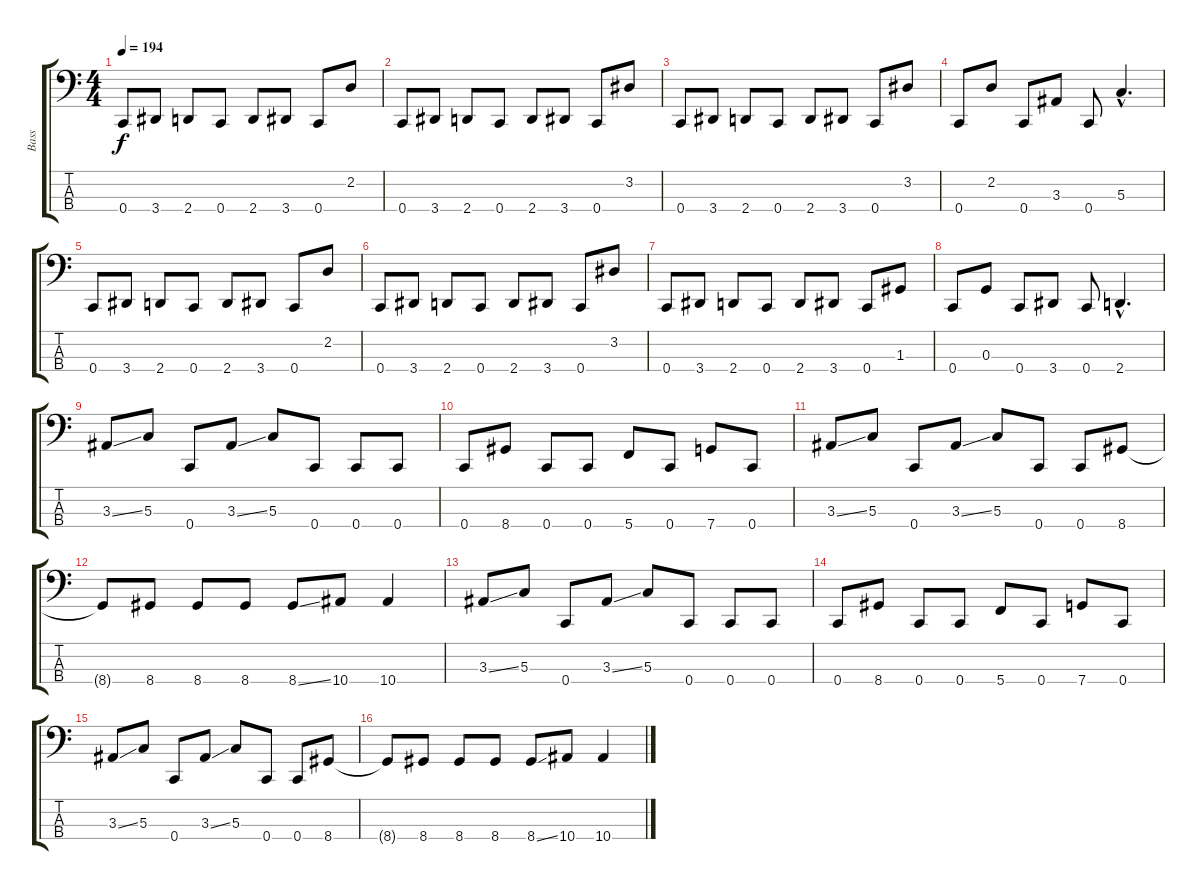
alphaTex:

\track ("Bass" "Bass") {instrument electricbasspick}
\staff {score tabs}
\tuning (F2 C2 G1 C1) {hide}
\ts (4 4)
\tempo 194
\clef f4
\ks c
0.4.8{dy f} 3.4.8 2.4.8 0.4.8 2.4.8 3.4.8 0.4.8 2.2.8 |
0.4.8 3.4.8 2.4.8 0.4.8 2.4.8 3.4.8 0.4.8 3.2.8 |
0.4.8 3.4.8 2.4.8 0.4.8 2.4.8 3.4.8 0.4.8 3.2.8 |
0.4.8 2.2.8 0.4.8 3.3.8 0.4.8 5.3{hac}.4{d} |
0.4.8 3.4.8 2.4.8 0.4.8 2.4.8 3.4.8 0.4.8 2.2.8 |
0.4.8 3.4.8 2.4.8 0.4.8 2.4.8 3.4.8 0.4.8 3.2.8 |
0.4.8 3.4.8 2.4.8 0.4.8 2.4.8 3.4.8 0.4.8 1.3.8 |
0.4.8 0.3.8 0.4.8 3.4.8 0.4.8 2.4{hac}.4{d} |
3.3{ss}.8 5.3.8 0.4.8 3.3{ss}.8 5.3.8 0.4.8 0.4.8 0.4.8 |
0.4.8 8.4.8 0.4.8 0.4.8 5.4.8 0.4.8 7.4.8 0.4.8 |
3.3{ss}.8 5.3.8 0.4.8 3.3{ss}.8 5.3.8 0.4.8 0.4.8 8.4.8 |
8.4{t}.8 8.4.8 8.4.8 8.4.8 8.4{ss}.8 10.4.8 10.4.4 |
3.3{ss}.8 5.3.8 0.4.8 3.3{ss}.8 5.3.8 0.4.8 0.4.8 0.4.8 |
0.4.8 8.4.8 0.4.8 0.4.8 5.4.8 0.4.8 7.4.8 0.4.8 |
3.3{ss}.8 5.3.8 0.4.8 3.3{ss}.8 5.3.8 0.4.8 0.4.8 8.4.8 |
8.4{t}.8 8.4.8 8.4.8 8.4.8 8.4{ss}.8 10.4.8 10.4.4
